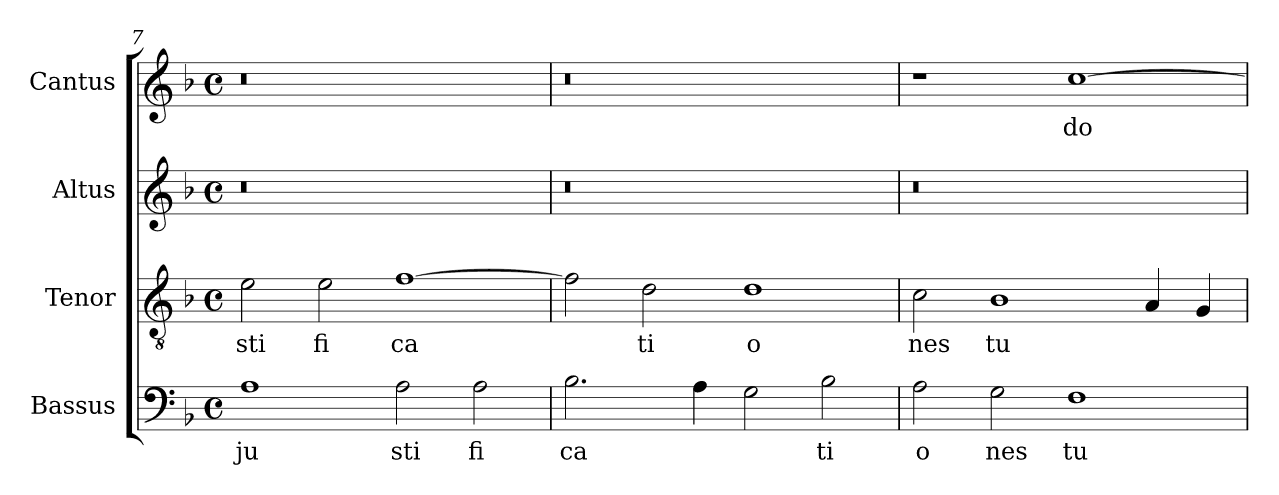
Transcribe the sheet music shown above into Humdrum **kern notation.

**kern	**text	**kern	**text	**kern	**kern	**text
*part4	*part4	*part3	*part3	*part2	*part1	*part1
*staff4	*staff4	*staff3	*staff3	*staff2	*staff1	*staff1
*I"Bassus	*	*I"Tenor	*	*I"Altus	*I"Cantus	*
*clefF4	*	*clefGv2	*	*clefG2	*clefG2	*
*k[b-]	*	*k[b-]	*	*k[b-]	*k[b-]	*
*F:	*	*F:	*	*F:	*F:	*
*M4/4	*	*M4/4	*	*M4/4	*M4/4	*
*met(c)	*	*met(c)	*	*met(c)	*met(c)	*
=7	=7	=7	=7	=7	=7	=7
!	!LO:LY:b:cj	!	!LO:LY:b:cj	!	!	!
1A	ju	2e\	sti	0r	0r	.
!	!	!	!LO:LY:b:cj	!	!	!
.	.	2e\	fi	.	.	.
!	!LO:LY:b:cj	!	!LO:LY:b:cj	!	!	!
2A\	sti	[>1f	ca	.	.	.
!	!LO:LY:b:cj	!	!	!	!	!
2A\	fi	.	.	.	.	.
=8	=8	=8	=8	=8	=8	=8
!	!LO:LY:b:cj	!	!	!	!	!
2.B-\	ca	2f\]	.	0r	0r	.
!	!	!	!LO:LY:b:cj	!	!	!
.	.	2d\	ti	.	.	.
4A\	.	.	.	.	.	.
!	!	!	!LO:LY:b:cj	!	!	!
2G\	.	1d	o	.	.	.
!	!LO:LY:b:cj	!	!	!	!	!
2B-\	ti	.	.	.	.	.
=9	=9	=9	=9	=9	=9	=9
!	!LO:LY:b:cj	!	!LO:LY:b:cj	!	!	!
2A\	o	2c\	nes	0r	1r	.
!	!LO:LY:b:cj	!	!LO:LY:b:cj	!	!	!
2G\	nes	1B-	tu	.	.	.
!	!LO:LY:b:cj	!	!	!	!	!LO:LY:b:cj
1F	tu	.	.	.	[>1cc	do-
.	.	4A/	.	.	.	.
.	.	4G/	.	.	.	.
=	=	=	=	=	=	=
*-	*-	*-	*-	*-	*-	*-
